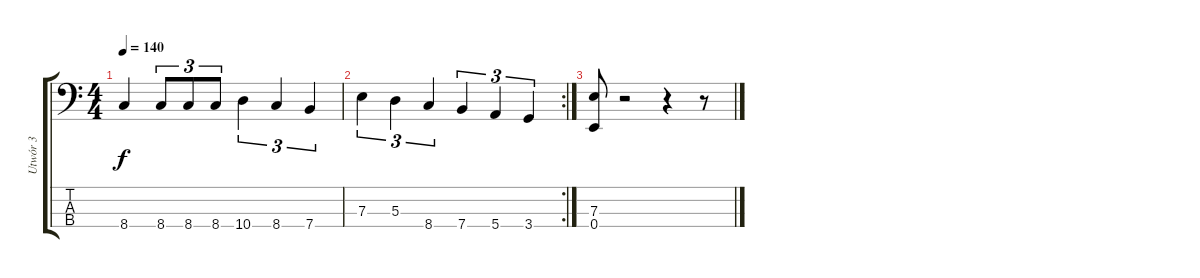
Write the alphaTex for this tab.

\track ("Utwór 3" "Utwór 3") {instrument electricbasspick}
\staff {score tabs}
\tuning (G2 D2 A1 E1) {hide}
\ts (4 4)
\tempo 140
\clef f4
\ks c
8.4.4{dy f} 8.4.8{tu (3 2)} 8.4.8{tu (3 2)} 8.4.8{tu (3 2)} 10.4.4{tu (3 2)} 8.4.4{tu (3 2)} 7.4.4{tu (3 2)} |
\rc 2
7.3.4{tu (3 2)} 5.3.4{tu (3 2)} 8.4.4{tu (3 2)} 7.4.4{tu (3 2)} 5.4.4{tu (3 2)} 3.4.4{tu (3 2)} |
(7.3 0.4).8 r.2 r.4 r.8
